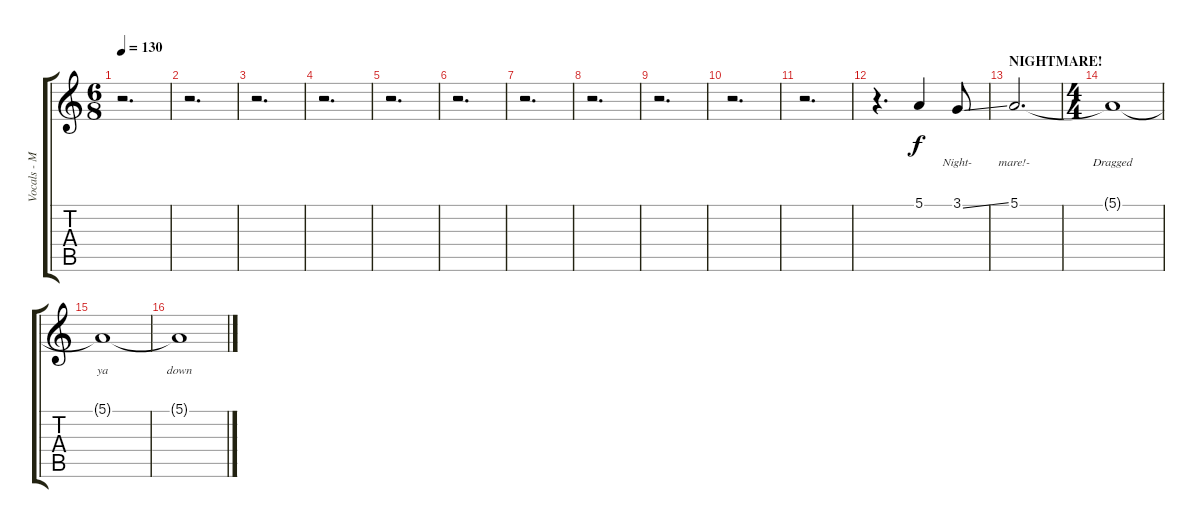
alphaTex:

\track ("Vocals - M. Shadows" "Vocals - M") {instrument clarinet}
\staff {score tabs}
\tuning (E4 B3 G3 D3 A2 D2) {hide}
\ts (6 8)
\tempo 130
\clef g2
\ks c
r.2{d dy f} |
r.2{d} |
r.2{d} |
r.2{d} |
r.2{d} |
r.2{d} |
r.2{d} |
r.2{d} |
r.2{d} |
r.2{d} |
r.2{d} |
r.4{d} 5.1.4{lyrics (0 "") lyrics (1 "") lyrics (2 "") lyrics (3 "") lyrics (4 "")} 3.1{ss}.8{lyrics (0 "Night-") lyrics (1 "") lyrics (2 "") lyrics (3 "") lyrics (4 "")} |
\section ("" "NIGHTMARE!")
5.1.2{d lyrics (0 "mare!-") lyrics (1 "") lyrics (2 "") lyrics (3 "") lyrics (4 "")} |
\ts (4 4)
5.1{t}.1{lyrics (0 "Dragged") lyrics (1 "") lyrics (2 "") lyrics (3 "") lyrics (4 "")} |
5.1{t}.1{lyrics (0 "ya") lyrics (1 "") lyrics (2 "") lyrics (3 "") lyrics (4 "")} |
5.1{t}.1{lyrics (0 "down") lyrics (1 "") lyrics (2 "") lyrics (3 "") lyrics (4 "")}
